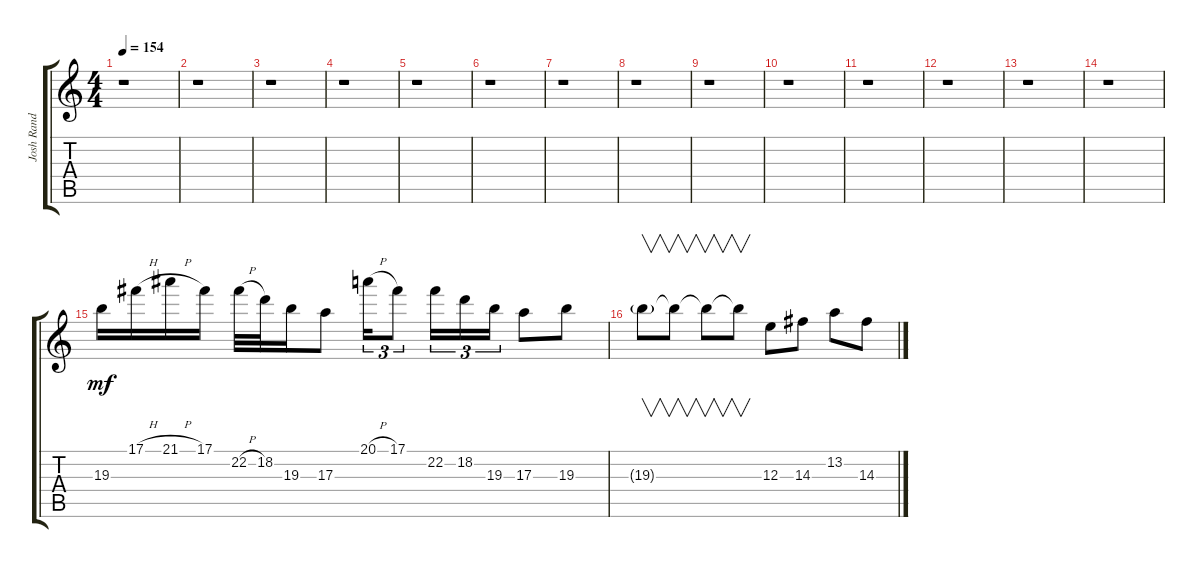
\track ("Josh Rand ( Bridge Pickup )" "Josh Rand ") {instrument overdrivenguitar}
\staff {score tabs}
\tuning (Db4 Ab3 E3 B2 Gb2 B1) {hide}
\ts (4 4)
\tempo 154
\clef g2
\ks c
r.1{dy mf} |
r.1 |
r.1 |
r.1 |
r.1 |
r.1 |
r.1 |
r.1 |
r.1 |
r.1 |
r.1 |
r.1 |
r.1 |
r.1 |
19.3.16 17.1{h}.16 21.1{h}.16 17.1.16 22.2{h}.32 18.2.32 19.3.16 17.3.8 20.1{h}.16{tu (3 2)} 17.1.8{tu (3 2)} 22.2.16{tu (3 2)} 18.2.16{tu (3 2)} 19.3.16{tu (3 2)} 17.3.8 19.3.8 |
19.3{g}.8{v} 19.3{t}.8{v} 19.3{t}.8{v} 19.3{t}.8{v} 12.3.8 14.3.8 13.2.8 14.3.8
